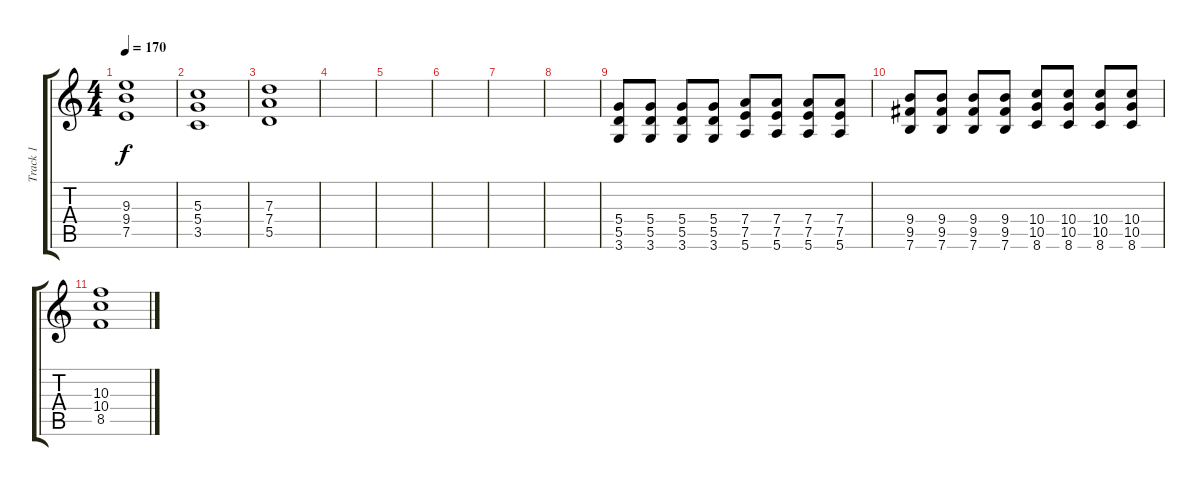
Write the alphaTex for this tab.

\track ("Track 1" "Track 1") {instrument overdrivenguitar}
\staff {score tabs}
\tuning (E4 B3 G3 D3 A2 E2) {hide}
\ts (4 4)
\tempo 170
\clef g2
\ks c
(9.3 9.4 7.5).1{dy f} |
(5.3 5.4 3.5).1 |
(7.3 7.4 5.5).1 |
|
|
|
|
|
(5.4 5.5 3.6).8 (5.4 5.5 3.6).8 (5.4 5.5 3.6).8 (5.4 5.5 3.6).8 (7.4 7.5 5.6).8 (7.4 7.5 5.6).8 (7.4 7.5 5.6).8 (7.4 7.5 5.6).8 |
(9.4 9.5 7.6).8 (9.4 9.5 7.6).8 (9.4 9.5 7.6).8 (9.4 9.5 7.6).8 (10.4 10.5 8.6).8 (10.4 10.5 8.6).8 (10.4 10.5 8.6).8 (10.4 10.5 8.6).8 |
(10.3 10.4 8.5).1
